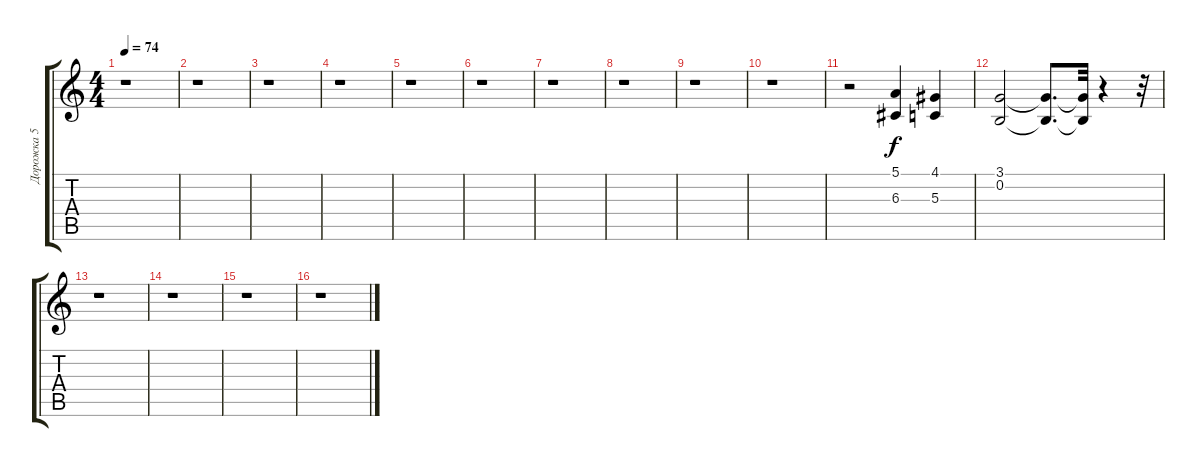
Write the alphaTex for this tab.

\track ("Дорожка 5" "Дорожка 5") {instrument voiceoohs}
\staff {score tabs}
\tuning (E4 B3 G3 D3 A2 E2) {hide}
\ts (4 4)
\tempo 74
\clef g2
\ks c
r.1{dy f} |
r.1 |
r.1 |
r.1 |
r.1 |
r.1 |
r.1 |
r.1 |
r.1 |
r.1 |
r.2 (5.1 6.3).4 (4.1 5.3).4 |
(3.1 0.2).2 (3.1{t} 0.2{t}).8{d} (3.1{t} 0.2{t}).32 r.4 r.32 |
r.1 |
r.1 |
r.1 |
r.1
